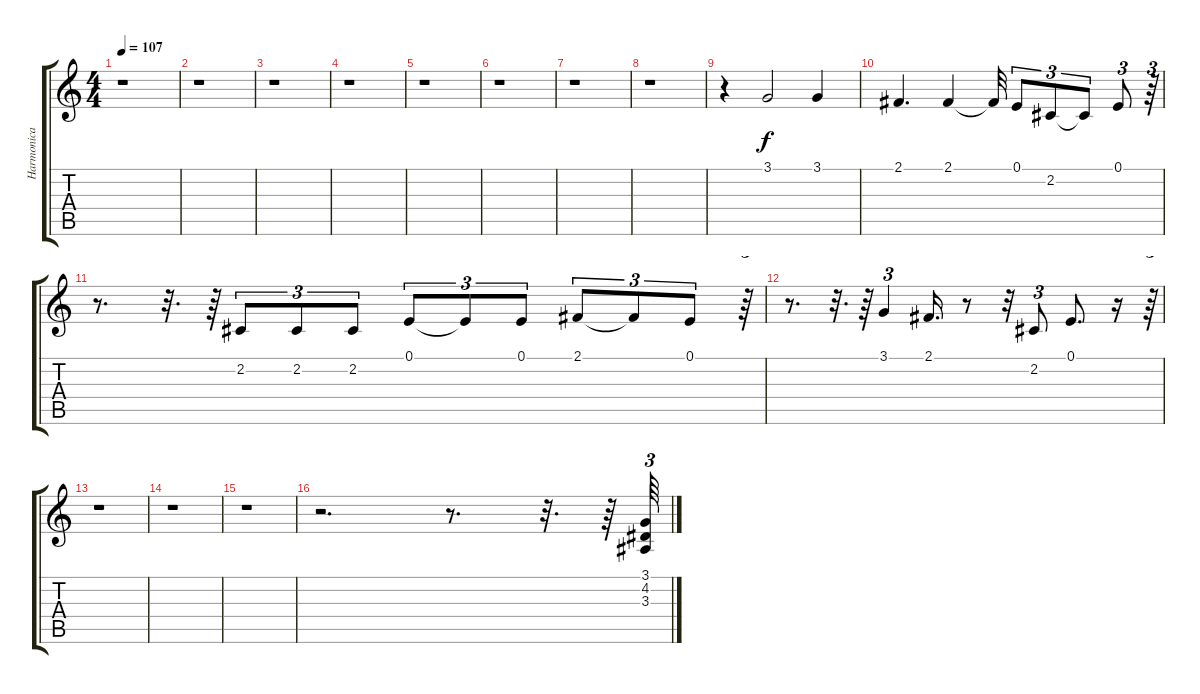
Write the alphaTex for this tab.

\track ("Harmonica" "Harmonica") {instrument harmonica}
\staff {score tabs}
\tuning (E4 B3 G3 D3 A2 E2) {hide}
\ts (4 4)
\tempo 107
\clef g2
\ks c
r.1{dy f} |
r.1 |
r.1 |
r.1 |
r.1 |
r.1 |
r.1 |
r.1 |
r.4 3.1.2{volume 16} 3.1.4 |
2.1.4{d} 2.1.4 2.1{t}.32 0.1.8{tu (3 2)} 2.2.8{tu (3 2)} 2.2{t}.8{tu (3 2)} 0.1.8{tu (3 2)} r.64{tu (3 2)} |
r.8{d} r.32{d} r.64 2.2.8{tu (3 2)} 2.2.8{tu (3 2)} 2.2.8{tu (3 2)} 0.1.8{tu (3 2)} 0.1{t}.8{tu (3 2)} 0.1.8{tu (3 2)} 2.1.8{tu (3 2)} 2.1{t}.8{tu (3 2)} 0.1.8{tu (3 2)} r.64{tu (3 2)} |
r.8{d} r.32{d} r.64 3.1.4{tu (3 2)} 2.1.16{d} r.8 r.32 2.2.8{tu (3 2)} 0.1.8{d} r.16 r.64{tu (3 2)} |
r.1 |
r.1 |
r.1 |
r.2{d} r.8{d} r.32{d} r.64 (3.1 4.2 3.3).64{tu (3 2) volume 10}
